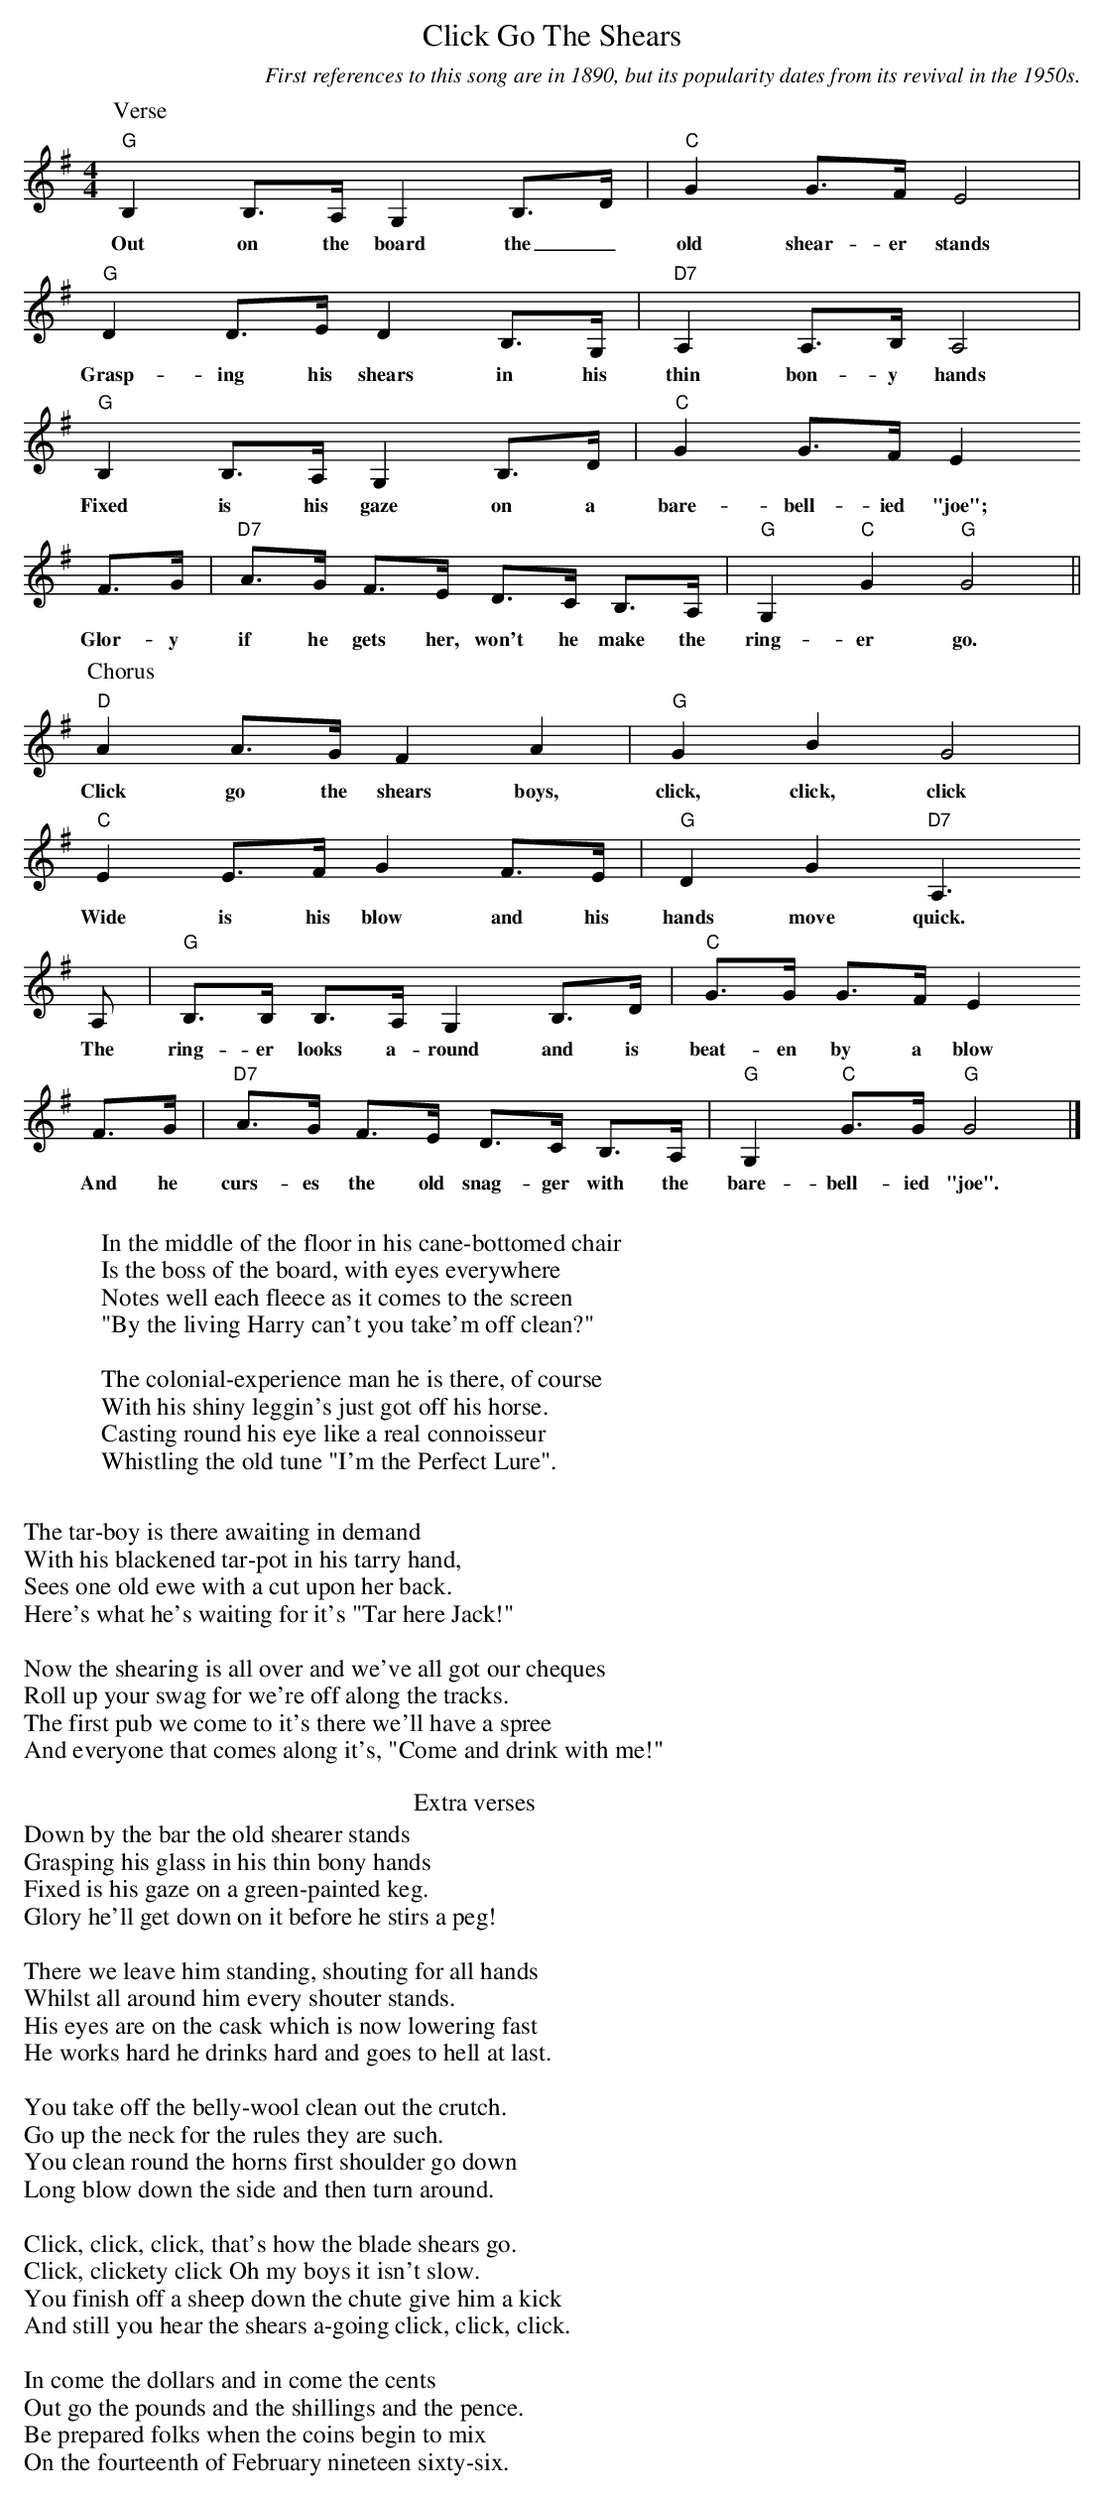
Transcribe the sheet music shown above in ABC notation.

X:1
T:Click Go The Shears
C:First references to this song are in 1890, but its popularity dates from its revival in the 1950s.
M:4/4
L:1/8
K:Gmaj
P:Verse
"G"B,2 B,>A, G,2 B,>D|"C"G2G>F E4|
w:Out on the board the_ old shear-er stands
"G"D2D>E D2 B,>G,|"D7"A,2A,>B,A,4|
w:Grasp-ing his shears in his thin bon-y hands
"G"B,2 B,>A, G,2 B,>D|"C"G2G>F E2
w:Fixed is his gaze on a bare-bell-ied "joe";
F>G|"D7"A>G F>E D>C B,>A,|"G"G,2"C"G2"G"G4||
w:Glor-y if he gets her, won't he make the ring-er go.
P:Chorus
"D"A2A>GF2A2|"G"G2B2G4|
w:Click go the shears boys, click, click, click
"C"E2 E>F G2F>E|"G"D2G2"D7"A,3
w:Wide is his blow and his hands move quick.
A,|"G"B,>B, B,>A, G,2 B,>D|"C"G>G G>F E2
w: The ring-er looks a-round and is beat-en by a blow
F>G|"D7"A>G F>E D>C B,>A,|"G"G,2"C"G>G"G"G4|]
w:And he curs-es the old snag-ger with the bare-bell-ied "joe".
W:
W:In the middle of the floor in his cane-bottomed chair
W:Is the boss of the board, with eyes everywhere
W:Notes well each fleece as it comes to the screen
W:"By the living Harry can't you take'm off clean?"
W:
W:The colonial-experience man he is there, of course
W:With his shiny leggin's just got off his horse.
W:Casting round his eye like a real connoisseur
W:Whistling the old tune "I'm the Perfect Lure".
W:
W:The tar-boy is there awaiting in demand
W:With his blackened tar-pot in his tarry hand,
W:Sees one old ewe with a cut upon her back.
W:Here's what he's waiting for it's "Tar here Jack!"
W:
W:Now the shearing is all over and we've all got our cheques
W:Roll up your swag for we're off along the tracks.
W:The first pub we come to it's there we'll have a spree
W:And everyone that comes along it's, "Come and drink with me!"
W:
T:Extra verses
W:Down by the bar the old shearer stands
W:Grasping his glass in his thin bony hands
W:Fixed is his gaze on a green-painted keg.
W:Glory he'll get down on it before he stirs a peg!
W:
W:There we leave him standing, shouting for all hands
W:Whilst all around him every shouter stands.
W:His eyes are on the cask which is now lowering fast
W:He works hard he drinks hard and goes to hell at last.
W:
W:You take off the belly-wool clean out the crutch.
W:Go up the neck for the rules they are such.
W:You clean round the horns first shoulder go down
W:Long blow down the side and then turn around.
W:
W:Click, click, click, that's how the blade shears go.
W:Click, clickety click Oh my boys it isn't slow.
W:You finish off a sheep down the chute give him a kick
W:And still you hear the shears a-going click, click, click.
W:
W:In come the dollars and in come the cents
W:Out go the pounds and the shillings and the pence.
W:Be prepared folks when the coins begin to mix
W:On the fourteenth of February nineteen sixty-six.
